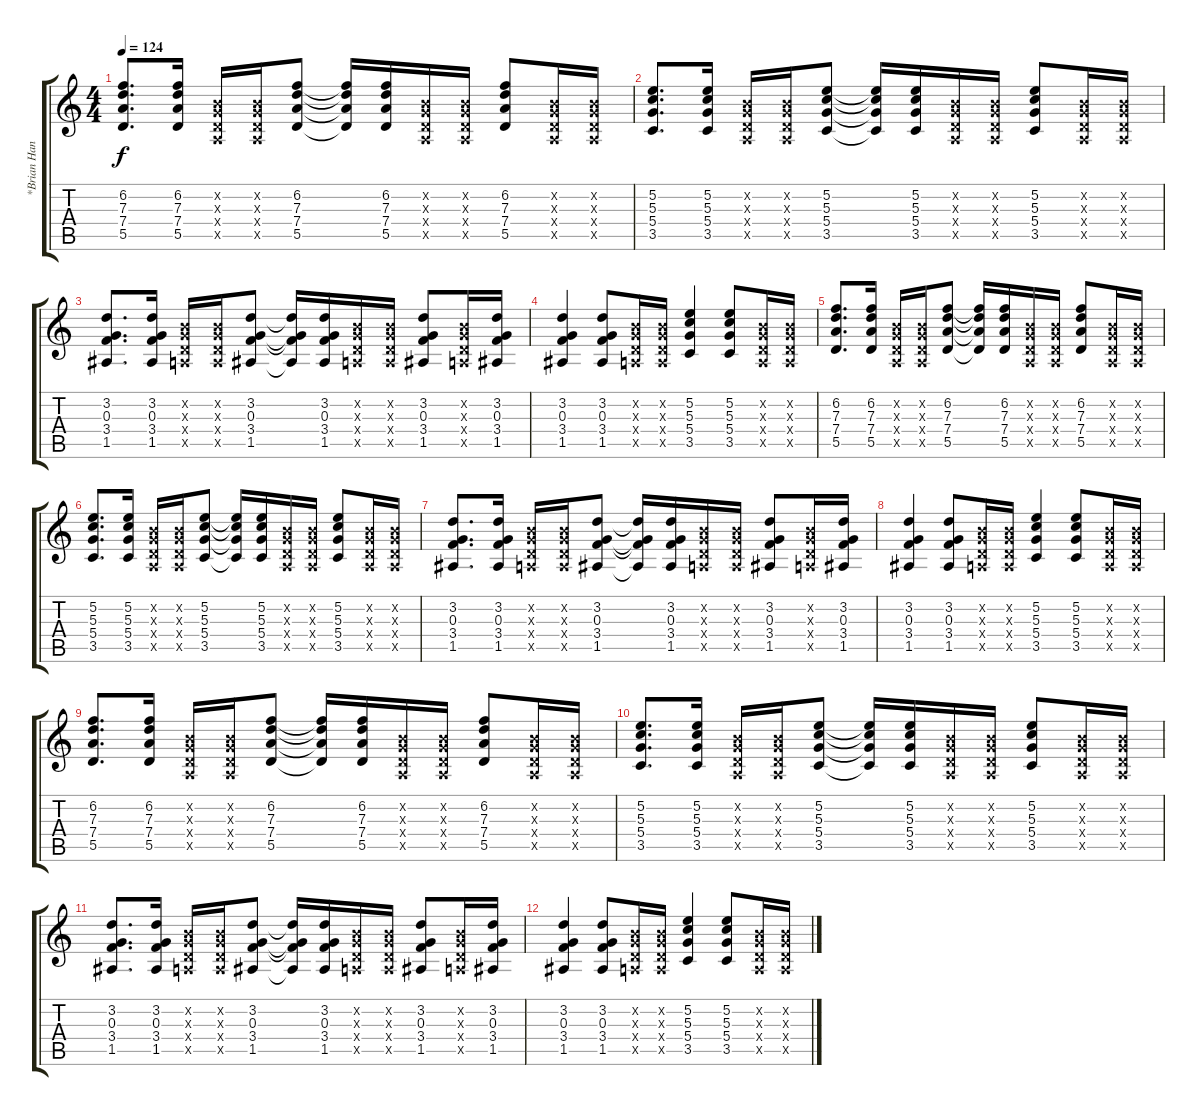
\track ("*Brian Haner Acoustic*" "*Brian Han") {instrument acousticguitarsteel}
\staff {score tabs}
\tuning (E4 B3 G3 D3 A2 D2) {hide}
\ts (4 4)
\tempo 124
\clef g2
\ks c
(6.2 7.3 7.4 5.5).8{d dy f} (6.2 7.3 7.4 5.5).16 (0.2{x} 0.3{x} 0.4{x} 0.5{x}).16 (0.2{x} 0.3{x} 0.4{x} 0.5{x}).16 (6.2 7.3 7.4 5.5).8 (6.2{t} 7.3{t} 7.4{t} 5.5{t}).16 (6.2 7.3 7.4 5.5).16 (0.2{x} 0.3{x} 0.4{x} 0.5{x}).16 (0.2{x} 0.3{x} 0.4{x} 0.5{x}).16 (6.2 7.3 7.4 5.5).8 (0.2{x} 0.3{x} 0.4{x} 0.5{x}).16 (0.2{x} 0.3{x} 0.4{x} 0.5{x}).16 |
(5.2 5.3 5.4 3.5).8{d} (5.2 5.3 5.4 3.5).16 (0.2{x} 0.3{x} 0.4{x} 0.5{x}).16 (0.2{x} 0.3{x} 0.4{x} 0.5{x}).16 (5.2 5.3 5.4 3.5).8 (5.2{t} 5.3{t} 5.4{t} 3.5{t}).16 (5.2 5.3 5.4 3.5).16 (0.2{x} 0.3{x} 0.4{x} 0.5{x}).16 (0.2{x} 0.3{x} 0.4{x} 0.5{x}).16 (5.2 5.3 5.4 3.5).8 (0.2{x} 0.3{x} 0.4{x} 0.5{x}).16 (0.2{x} 0.3{x} 0.4{x} 0.5{x}).16 |
(3.2 0.3 3.4 1.5).8{d} (3.2 0.3 3.4 1.5).16 (0.2{x} 0.3{x} 0.4{x} 0.5{x}).16 (0.2{x} 0.3{x} 0.4{x} 0.5{x}).16 (3.2 0.3 3.4 1.5).8 (3.2{t} 0.3{t} 3.4{t} 1.5{t}).16 (3.2 0.3 3.4 1.5).16 (0.2{x} 0.3{x} 0.4{x} 0.5{x}).16 (0.2{x} 0.3{x} 0.4{x} 0.5{x}).16 (3.2 0.3 3.4 1.5).8 (0.2{x} 0.3{x} 0.4{x} 0.5{x}).16 (3.2 0.3 3.4 1.5).16 |
(3.2 0.3 3.4 1.5).4 (3.2 0.3 3.4 1.5).8 (0.2{x} 0.3{x} 0.4{x} 0.5{x}).16 (0.2{x} 0.3{x} 0.4{x} 0.5{x}).16 (5.2 5.3 5.4 3.5).4 (5.2 5.3 5.4 3.5).8 (0.2{x} 0.3{x} 0.4{x} 0.5{x}).16 (0.2{x} 0.3{x} 0.4{x} 0.5{x}).16 |
(6.2 7.3 7.4 5.5).8{d} (6.2 7.3 7.4 5.5).16 (0.2{x} 0.3{x} 0.4{x} 0.5{x}).16 (0.2{x} 0.3{x} 0.4{x} 0.5{x}).16 (6.2 7.3 7.4 5.5).8 (6.2{t} 7.3{t} 7.4{t} 5.5{t}).16 (6.2 7.3 7.4 5.5).16 (0.2{x} 0.3{x} 0.4{x} 0.5{x}).16 (0.2{x} 0.3{x} 0.4{x} 0.5{x}).16 (6.2 7.3 7.4 5.5).8 (0.2{x} 0.3{x} 0.4{x} 0.5{x}).16 (0.2{x} 0.3{x} 0.4{x} 0.5{x}).16 |
(5.2 5.3 5.4 3.5).8{d} (5.2 5.3 5.4 3.5).16 (0.2{x} 0.3{x} 0.4{x} 0.5{x}).16 (0.2{x} 0.3{x} 0.4{x} 0.5{x}).16 (5.2 5.3 5.4 3.5).8 (5.2{t} 5.3{t} 5.4{t} 3.5{t}).16 (5.2 5.3 5.4 3.5).16 (0.2{x} 0.3{x} 0.4{x} 0.5{x}).16 (0.2{x} 0.3{x} 0.4{x} 0.5{x}).16 (5.2 5.3 5.4 3.5).8 (0.2{x} 0.3{x} 0.4{x} 0.5{x}).16 (0.2{x} 0.3{x} 0.4{x} 0.5{x}).16 |
(3.2 0.3 3.4 1.5).8{d} (3.2 0.3 3.4 1.5).16 (0.2{x} 0.3{x} 0.4{x} 0.5{x}).16 (0.2{x} 0.3{x} 0.4{x} 0.5{x}).16 (3.2 0.3 3.4 1.5).8 (3.2{t} 0.3{t} 3.4{t} 1.5{t}).16 (3.2 0.3 3.4 1.5).16 (0.2{x} 0.3{x} 0.4{x} 0.5{x}).16 (0.2{x} 0.3{x} 0.4{x} 0.5{x}).16 (3.2 0.3 3.4 1.5).8 (0.2{x} 0.3{x} 0.4{x} 0.5{x}).16 (3.2 0.3 3.4 1.5).16 |
(3.2 0.3 3.4 1.5).4 (3.2 0.3 3.4 1.5).8 (0.2{x} 0.3{x} 0.4{x} 0.5{x}).16 (0.2{x} 0.3{x} 0.4{x} 0.5{x}).16 (5.2 5.3 5.4 3.5).4 (5.2 5.3 5.4 3.5).8 (0.2{x} 0.3{x} 0.4{x} 0.5{x}).16 (0.2{x} 0.3{x} 0.4{x} 0.5{x}).16 |
(6.2 7.3 7.4 5.5).8{d} (6.2 7.3 7.4 5.5).16 (0.2{x} 0.3{x} 0.4{x} 0.5{x}).16 (0.2{x} 0.3{x} 0.4{x} 0.5{x}).16 (6.2 7.3 7.4 5.5).8 (6.2{t} 7.3{t} 7.4{t} 5.5{t}).16 (6.2 7.3 7.4 5.5).16 (0.2{x} 0.3{x} 0.4{x} 0.5{x}).16 (0.2{x} 0.3{x} 0.4{x} 0.5{x}).16 (6.2 7.3 7.4 5.5).8 (0.2{x} 0.3{x} 0.4{x} 0.5{x}).16 (0.2{x} 0.3{x} 0.4{x} 0.5{x}).16 |
(5.2 5.3 5.4 3.5).8{d} (5.2 5.3 5.4 3.5).16 (0.2{x} 0.3{x} 0.4{x} 0.5{x}).16 (0.2{x} 0.3{x} 0.4{x} 0.5{x}).16 (5.2 5.3 5.4 3.5).8 (5.2{t} 5.3{t} 5.4{t} 3.5{t}).16 (5.2 5.3 5.4 3.5).16 (0.2{x} 0.3{x} 0.4{x} 0.5{x}).16 (0.2{x} 0.3{x} 0.4{x} 0.5{x}).16 (5.2 5.3 5.4 3.5).8 (0.2{x} 0.3{x} 0.4{x} 0.5{x}).16 (0.2{x} 0.3{x} 0.4{x} 0.5{x}).16 |
(3.2 0.3 3.4 1.5).8{d} (3.2 0.3 3.4 1.5).16 (0.2{x} 0.3{x} 0.4{x} 0.5{x}).16 (0.2{x} 0.3{x} 0.4{x} 0.5{x}).16 (3.2 0.3 3.4 1.5).8 (3.2{t} 0.3{t} 3.4{t} 1.5{t}).16 (3.2 0.3 3.4 1.5).16 (0.2{x} 0.3{x} 0.4{x} 0.5{x}).16 (0.2{x} 0.3{x} 0.4{x} 0.5{x}).16 (3.2 0.3 3.4 1.5).8 (0.2{x} 0.3{x} 0.4{x} 0.5{x}).16 (3.2 0.3 3.4 1.5).16 |
(3.2 0.3 3.4 1.5).4 (3.2 0.3 3.4 1.5).8 (0.2{x} 0.3{x} 0.4{x} 0.5{x}).16 (0.2{x} 0.3{x} 0.4{x} 0.5{x}).16 (5.2 5.3 5.4 3.5).4 (5.2 5.3 5.4 3.5).8 (0.2{x} 0.3{x} 0.4{x} 0.5{x}).16 (0.2{x} 0.3{x} 0.4{x} 0.5{x}).16
